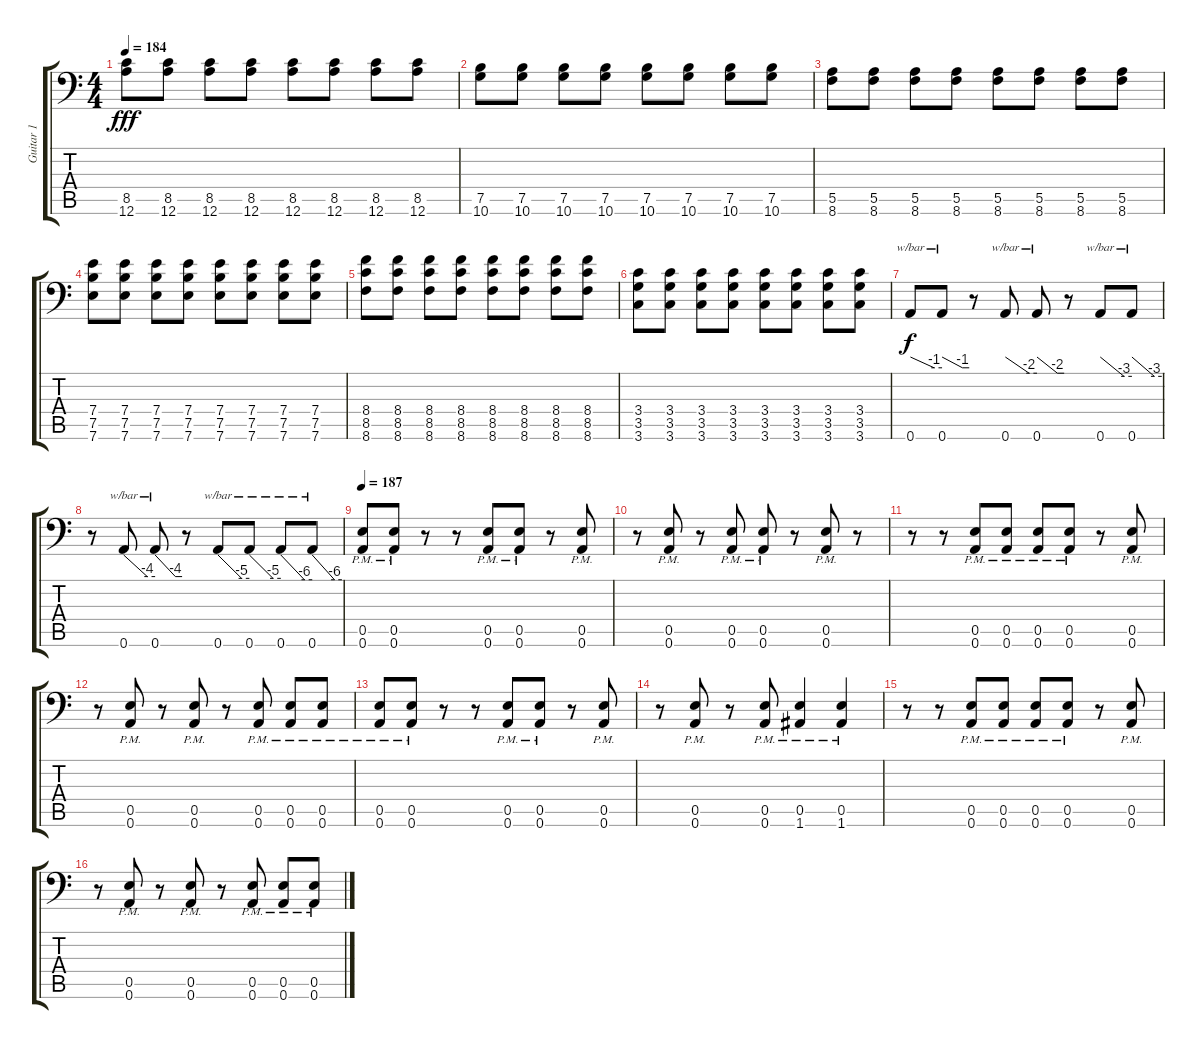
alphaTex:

\track ("Guitar 1" "Guitar 1") {instrument distortionguitar}
\staff {score tabs}
\tuning (B3 Gb3 D3 A2 E2 A1) {hide}
\ts (4 4)
\tempo 184
\clef f4
\ks c
(8.5 12.6).8{dy fff} (8.5 12.6).8 (8.5 12.6).8 (8.5 12.6).8 (8.5 12.6).8 (8.5 12.6).8 (8.5 12.6).8 (8.5 12.6).8 |
(7.5 10.6).8 (7.5 10.6).8 (7.5 10.6).8 (7.5 10.6).8 (7.5 10.6).8 (7.5 10.6).8 (7.5 10.6).8 (7.5 10.6).8 |
(5.5 8.6).8 (5.5 8.6).8 (5.5 8.6).8 (5.5 8.6).8 (5.5 8.6).8 (5.5 8.6).8 (5.5 8.6).8 (5.5 8.6).8 |
(7.4 7.5 7.6).8 (7.4 7.5 7.6).8 (7.4 7.5 7.6).8 (7.4 7.5 7.6).8 (7.4 7.5 7.6).8 (7.4 7.5 7.6).8 (7.4 7.5 7.6).8 (7.4 7.5 7.6).8 |
(8.4 8.5 8.6).8 (8.4 8.5 8.6).8 (8.4 8.5 8.6).8 (8.4 8.5 8.6).8 (8.4 8.5 8.6).8 (8.4 8.5 8.6).8 (8.4 8.5 8.6).8 (8.4 8.5 8.6).8 |
(3.4 3.5 3.6).8 (3.4 3.5 3.6).8 (3.4 3.5 3.6).8 (3.4 3.5 3.6).8 (3.4 3.5 3.6).8 (3.4 3.5 3.6).8 (3.4 3.5 3.6).8 (3.4 3.5 3.6).8 |
0.6.8{tbe (custom default 0 0 45 -4 60 -4) dy f} 0.6.8{tbe (custom default 0 0 45 -4 60 -4)} r.8 0.6.8{tbe (custom default 0 0 45 -8 60 -8)} 0.6.8{tbe (custom default 0 0 45 -8 60 -8)} r.8 0.6.8{tbe (custom default 0 0 45 -12 60 -12)} 0.6.8{tbe (custom default 0 0 45 -12 60 -12)} |
r.8 0.6.8{tbe (custom default 0 0 45 -16 60 -16)} 0.6.8{tbe (custom default 0 0 45 -16 60 -16)} r.8 0.6.8{tbe (custom default 0 0 45 -20 60 -20)} 0.6.8{tbe (custom default 0 0 45 -20 60 -20)} 0.6.8{tbe (custom default 0 0 45 -24 60 -24)} 0.6.8{tbe (custom default 0 0 45 -24 60 -24)} |
\tempo 187
(0.5{pm} 0.6{pm}).8 (0.5{pm} 0.6{pm}).8 r.8 r.8 (0.5{pm} 0.6{pm}).8 (0.5{pm} 0.6{pm}).8 r.8 (0.5{pm} 0.6{pm}).8 |
r.8 (0.5{pm} 0.6{pm}).8 r.8 (0.5{pm} 0.6{pm}).8 (0.5{pm} 0.6{pm}).8 r.8 (0.5{pm} 0.6{pm}).8 r.8 |
r.8 r.8 (0.5{pm} 0.6{pm}).8 (0.5{pm} 0.6{pm}).8 (0.5{pm} 0.6{pm}).8 (0.5{pm} 0.6{pm}).8 r.8 (0.5{pm} 0.6{pm}).8 |
r.8 (0.5{pm} 0.6{pm}).8 r.8 (0.5{pm} 0.6{pm}).8 r.8 (0.5{pm} 0.6{pm}).8 (0.5{pm} 0.6{pm}).8 (0.5{pm} 0.6{pm}).8 |
(0.5{pm} 0.6{pm}).8 (0.5{pm} 0.6{pm}).8 r.8 r.8 (0.5{pm} 0.6{pm}).8 (0.5{pm} 0.6{pm}).8 r.8 (0.5{pm} 0.6{pm}).8 |
r.8 (0.5{pm} 0.6{pm}).8 r.8 (0.5{pm} 0.6{pm}).8 (0.5{pm} 1.6{pm}).4 (0.5{pm} 1.6{pm}).4 |
r.8 r.8 (0.5{pm} 0.6{pm}).8 (0.5{pm} 0.6{pm}).8 (0.5{pm} 0.6{pm}).8 (0.5{pm} 0.6{pm}).8 r.8 (0.5{pm} 0.6{pm}).8 |
r.8 (0.5{pm} 0.6{pm}).8 r.8 (0.5{pm} 0.6{pm}).8 r.8 (0.5{pm} 0.6{pm}).8 (0.5{pm} 0.6{pm}).8 (0.5{pm} 0.6{pm}).8
